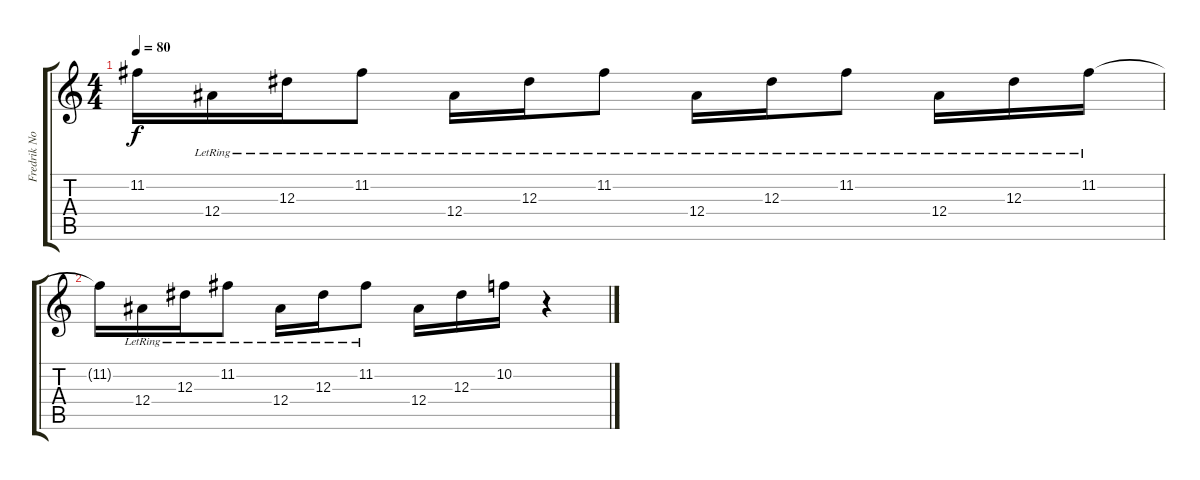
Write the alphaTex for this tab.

\track ("Fredrik Norrman (Rhythm Guitar)" "Fredrik No") {instrument acousticguitarsteel}
\staff {score tabs}
\tuning (C4 G3 Eb3 Bb2 F2 C2) {hide}
\ts (4 4)
\tempo 80
\clef g2
\ks c
11.2{t}.16{dy f} 12.4{lr}.16 12.3{lr}.16 11.2{lr}.8 12.4{lr}.16 12.3{lr}.16 11.2{lr}.8 12.4{lr}.16 12.3{lr}.16 11.2{lr}.8 12.4{lr}.16 12.3{lr}.16 11.2{lr}.16 |
11.2{t}.16 12.4{lr}.16 12.3{lr}.16 11.2{lr}.8 12.4{lr}.16 12.3{lr}.16 11.2{lr}.8 12.4.16 12.3.16 10.2.16 r.4
